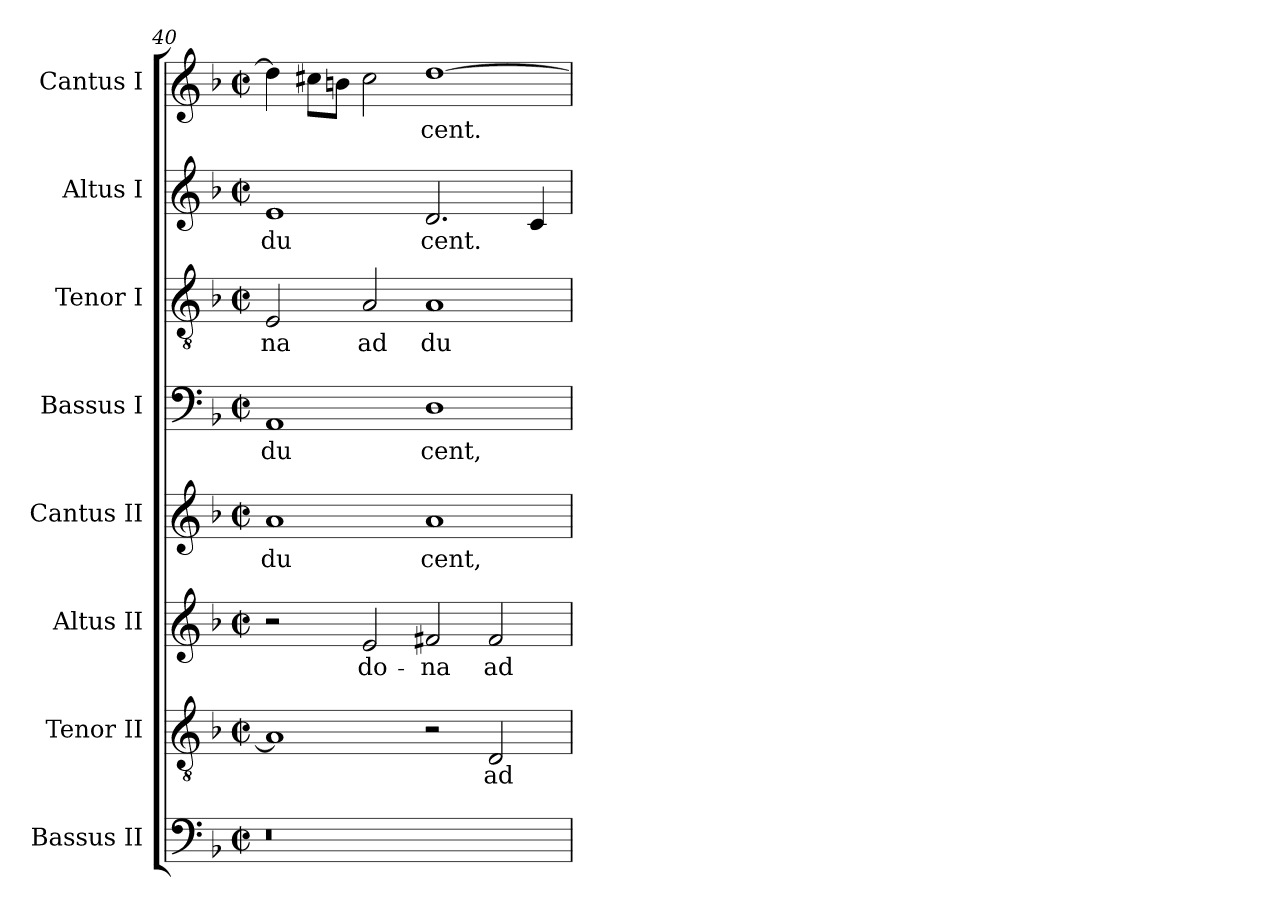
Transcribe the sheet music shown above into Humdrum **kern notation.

**kern	**kern	**text	**kern	**text	**kern	**text	**kern	**text	**kern	**text	**kern	**text	**kern	**text
*part8	*part7	*part7	*part6	*part6	*part5	*part5	*part4	*part4	*part3	*part3	*part2	*part2	*part1	*part1
*staff8	*staff7	*staff7	*staff6	*staff6	*staff5	*staff5	*staff4	*staff4	*staff3	*staff3	*staff2	*staff2	*staff1	*staff1
*I"Bassus II	*I"Tenor II	*	*I"Altus II	*	*I"Cantus II	*	*I"Bassus I	*	*I"Tenor I	*	*I"Altus I	*	*I"Cantus I	*
*clefF4	*clefGv2	*	*clefG2	*	*clefG2	*	*clefF4	*	*clefGv2	*	*clefG2	*	*clefG2	*
*k[b-]	*k[b-]	*	*k[b-]	*	*k[b-]	*	*k[b-]	*	*k[b-]	*	*k[b-]	*	*k[b-]	*
*F:	*F:	*	*F:	*	*F:	*	*F:	*	*F:	*	*F:	*	*F:	*
*M2/2	*M2/2	*	*M2/2	*	*M2/2	*	*M2/2	*	*M2/2	*	*M2/2	*	*M2/2	*
*met(c|)	*met(c|)	*	*met(c|)	*	*met(c|)	*	*met(c|)	*	*met(c|)	*	*met(c|)	*	*met(c|)	*
=40	=40	=40	=40	=40	=40	=40	=40	=40	=40	=40	=40	=40	=40	=40
!	!	!	!	!	!	!LO:LY:b:cj	!	!LO:LY:b:cj	!	!LO:LY:b:cj	!	!LO:LY:b:cj	!	!
0r	1A]	.	2r	.	1a	du	1AA	du	2E/	na	1e	du	4dd\]	.
.	.	.	.	.	.	.	.	.	.	.	.	.	8cc#\L	.
.	.	.	.	.	.	.	.	.	.	.	.	.	8b\J	.
!	!	!	!	!LO:LY:b:cj	!	!	!	!	!	!LO:LY:b:cj	!	!	!	!
.	.	.	2e/	do-	.	.	.	.	2A/	ad	.	.	2cc#\	.
!	!	!	!	!LO:LY:b:cj	!	!LO:LY:b:cj	!	!LO:LY:b:cj	!	!LO:LY:b:cj	!	!LO:LY:b	!	!LO:LY:b
.	2r	.	2f#X/	-na	1a	cent,	1D	cent,	1A	du	2.d/	cent.	[<1dd	cent.
!	!	!LO:LY:b:cj	!	!LO:LY:b:cj	!	!	!	!	!	!	!	!	!	!
.	2D/	ad	2f#/	ad-	.	.	.	.	.	.	.	.	.	.
.	.	.	.	.	.	.	.	.	.	.	4c/	.	.	.
=	=	=	=	=	=	=	=	=	=	=	=	=	=	=
*-	*-	*-	*-	*-	*-	*-	*-	*-	*-	*-	*-	*-	*-	*-
